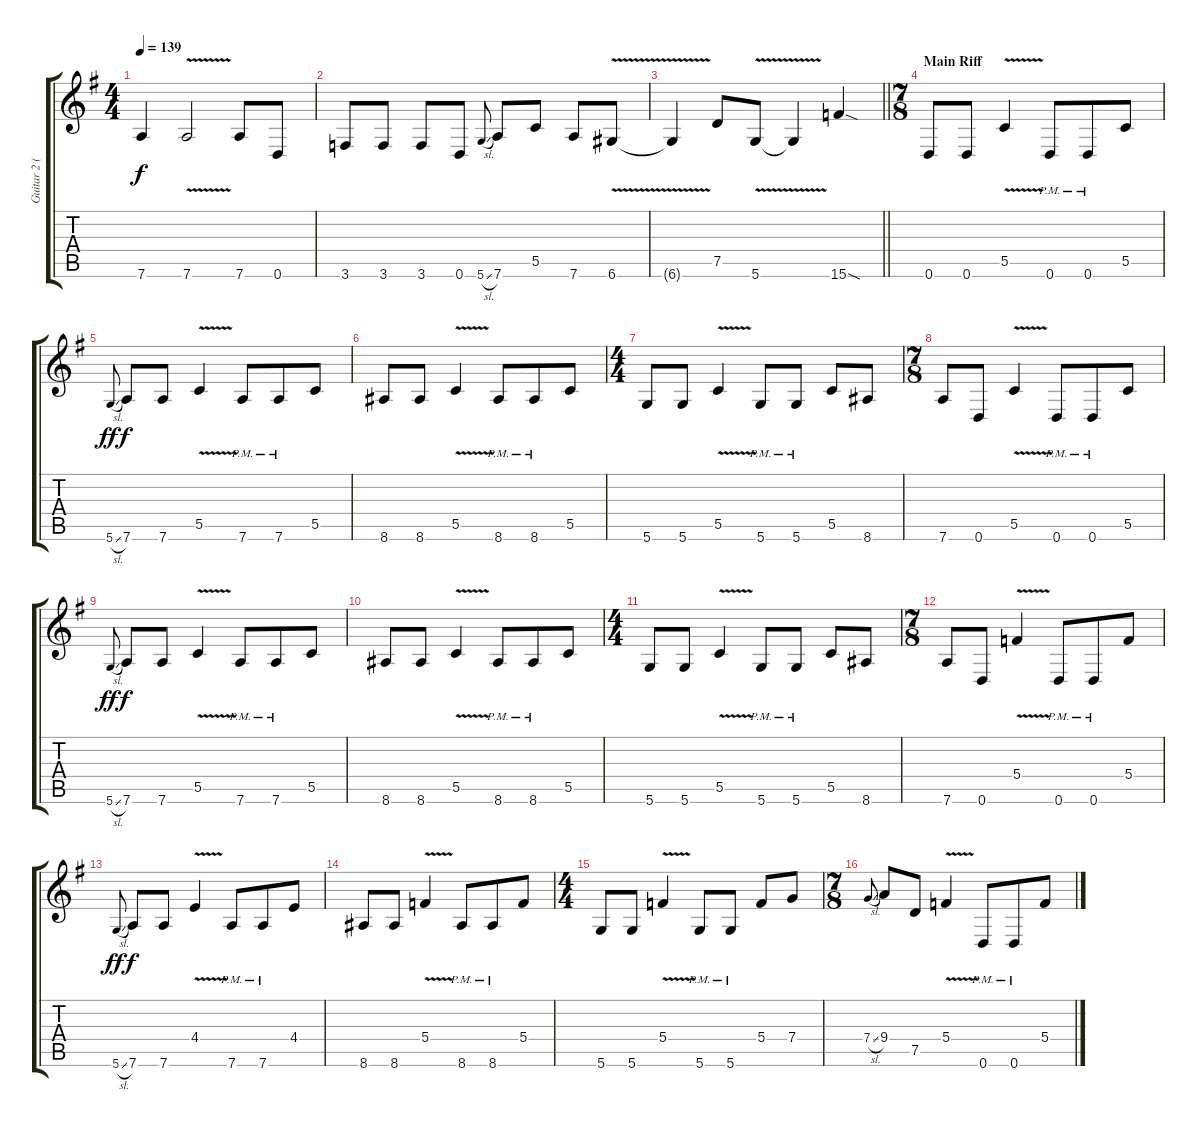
\track ("Guitar 2 (rhythm - right)" "Guitar 2 (") {instrument electricguitarclean}
\staff {score tabs}
\tuning (D4 A3 F3 C3 G2 D2) {hide}
\ts (4 4)
\tempo 139
\clef g2
\ks eminor
7.6{t}.4{dy f} 7.6{v}.2 7.6.8 0.6.8 |
3.6.8 3.6.8 3.6.8 0.6.8 5.6{sl}.8{gr onbeat} 7.6.8 5.5.8 7.6.8 6.6{v}.8 |
\barLineRight lightlight
6.6{t}.4 7.5.8 5.6{v}.8{instrument overdrivenguitar} 5.6{t}.4 15.6{sod}.4 |
\ts (7 8)
\section ("" "Main Riff")
0.6.8{beam merge} 0.6.8 5.5{v}.4 0.6{pm}.8{beam merge} 0.6{pm}.8 5.5.8 |
5.6{sl}.8{gr onbeat dy ff} 7.6.8{dy f beam merge} 7.6.8 5.5{v}.4 7.6{pm}.8{beam merge} 7.6{pm}.8 5.5.8 |
8.6.8{beam merge} 8.6.8 5.5{v}.4 8.6{pm}.8{beam merge} 8.6{pm}.8 5.5.8 |
\ts (4 4)
5.6.8 5.6.8 5.5{v}.4 5.6{pm}.8 5.6{pm}.8{beam split} 5.5.8 8.6.8 |
\ts (7 8)
7.6.8{beam merge} 0.6.8 5.5{v}.4 0.6{pm}.8{beam merge} 0.6{pm}.8 5.5.8 |
5.6{sl}.8{gr onbeat dy ff} 7.6.8{dy f beam merge} 7.6.8 5.5{v}.4 7.6{pm}.8{beam merge} 7.6{pm}.8 5.5.8 |
8.6.8{beam merge} 8.6.8 5.5{v}.4 8.6{pm}.8{beam merge} 8.6{pm}.8 5.5.8 |
\ts (4 4)
5.6.8 5.6.8 5.5{v}.4 5.6{pm}.8 5.6{pm}.8{beam split} 5.5.8 8.6.8 |
\ts (7 8)
7.6.8{beam merge} 0.6.8 5.4{v}.4 0.6{pm}.8{beam merge} 0.6{pm}.8 5.4.8 |
5.6{sl}.8{gr onbeat dy ff} 7.6.8{dy f beam merge} 7.6.8 4.4{v}.4 7.6{pm}.8{beam merge} 7.6{pm}.8 4.4.8 |
8.6.8{beam merge} 8.6.8 5.4{v}.4 8.6{pm}.8{beam merge} 8.6{pm}.8 5.4.8 |
\ts (4 4)
5.6.8 5.6.8 5.4{v}.4 5.6{pm}.8 5.6{pm}.8{beam split} 5.4.8 7.4.8 |
\ts (7 8)
7.4{sl}.8{gr onbeat} 9.4.8{beam merge} 7.5.8 5.4{v}.4 0.6{pm}.8{beam merge} 0.6{pm}.8 5.4.8
